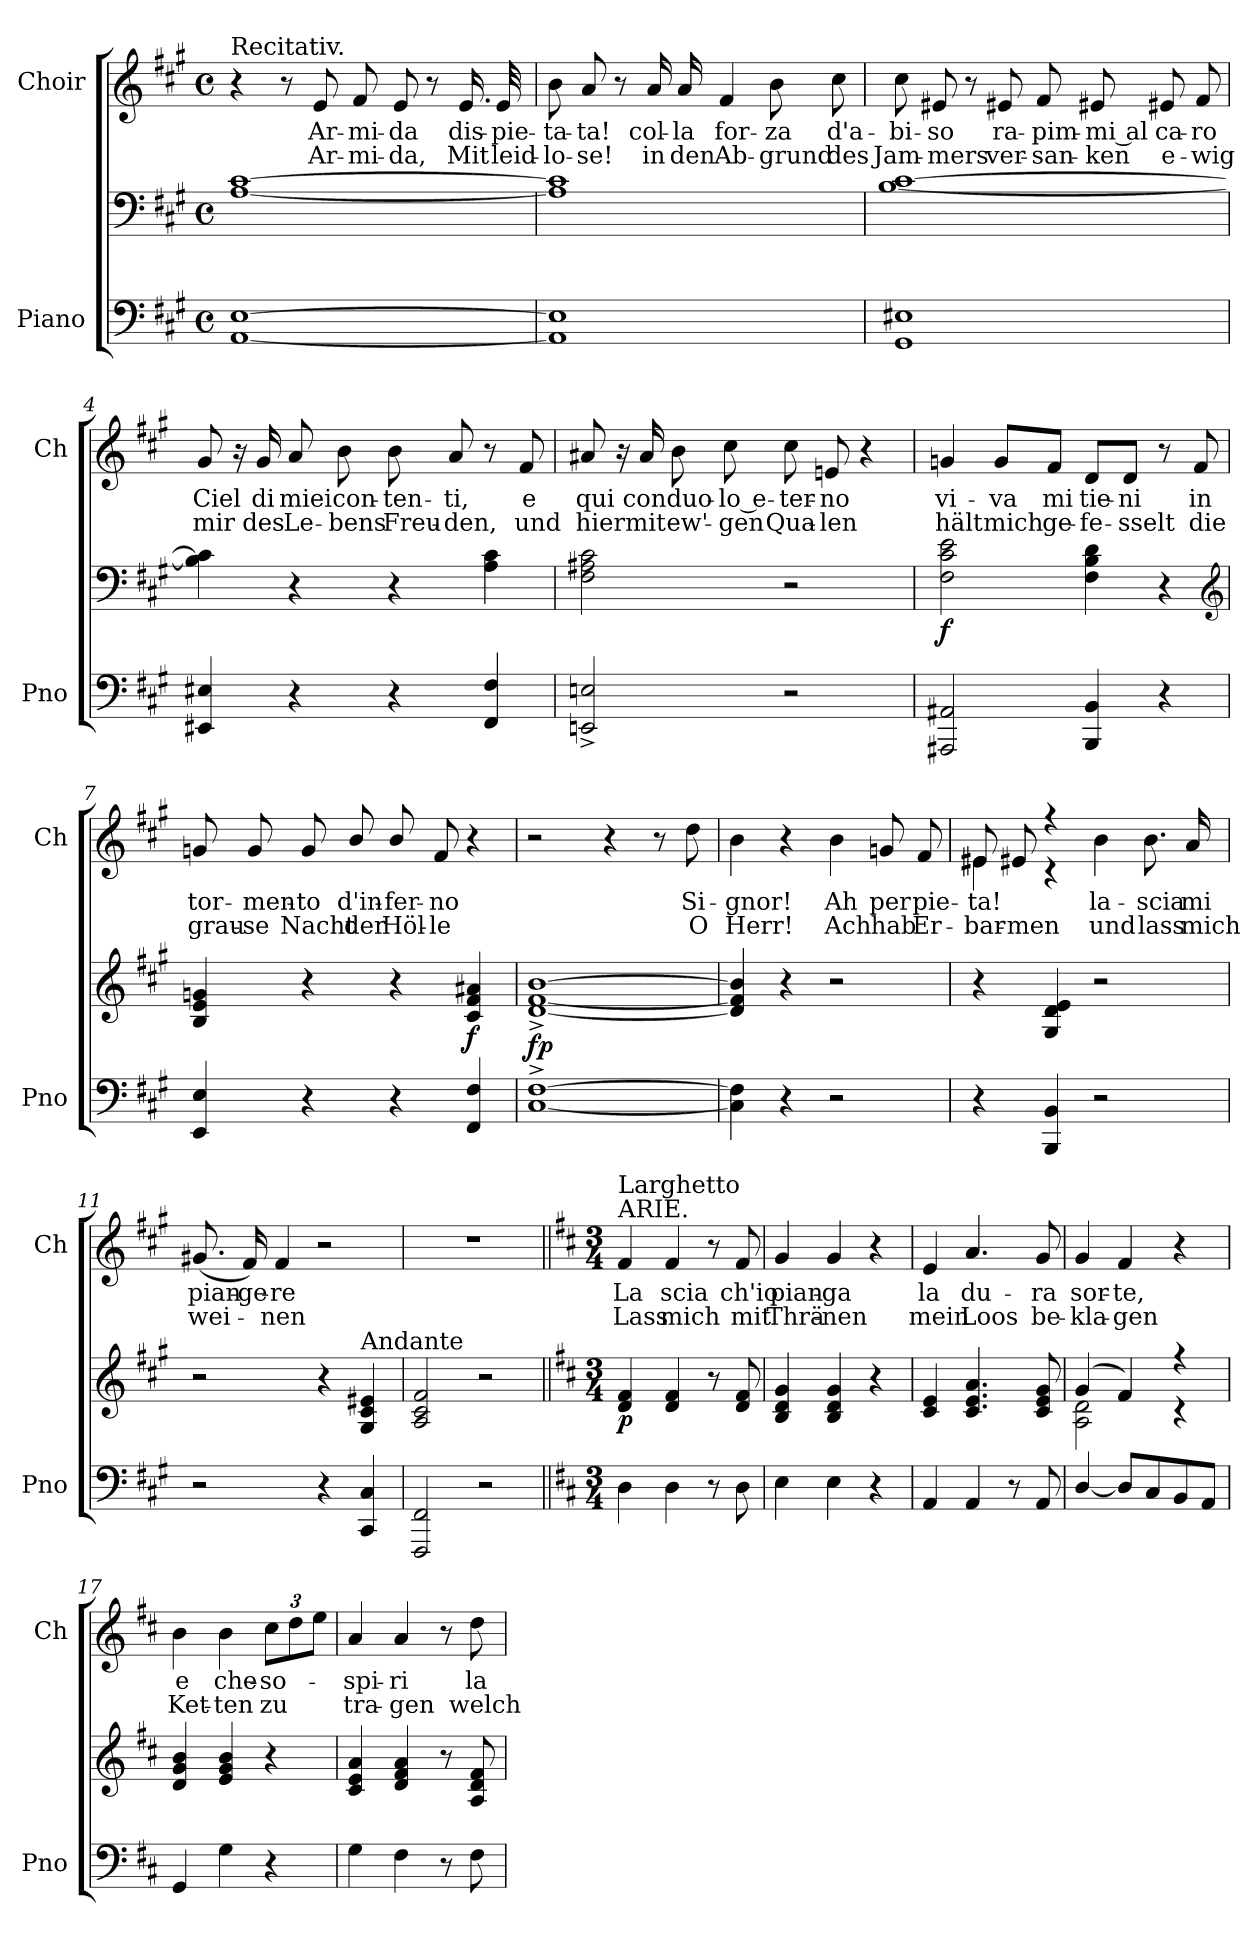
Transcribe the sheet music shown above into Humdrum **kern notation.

**kern	**kern	**dynam	**kern	**text	**text
*part2	*part2	*part2	*part1	*part1	*part1
*staff3	*staff2	*staff2/3	*staff1	*staff1	*staff1
*I"Piano	*	*	*I"Choir	*	*
*I'Pno	*	*	*I'Ch	*	*
*clefF4	*clefF4	*	*clefG2	*	*
*k[f#c#g#]	*k[f#c#g#]	*	*k[f#c#g#]	*	*
*A:	*A:	*	*A:	*	*
*M4/4	*M4/4	*	*M4/4	*	*
*met(c)	*met(c)	*	*met(c)	*	*
=1	=1	=1	=1	=1	=1
!	!	!	!LO:TX:a:t=Recitativ.	!	!
[1AA [1E	[1A [1c#	.	4r	.	.
.	.	.	8r	.	.
.	.	.	8e/	Ar-	Ar-
.	.	.	8f#/	-mi-	-mi-
.	.	.	8e/	-da	-da,
.	.	.	8r	.	.
.	.	.	16.e/	dis-	Mit
.	.	.	32e/	-pie-	leid-
=2	=2	=2	=2	=2	=2
1AA] 1E]	1A] 1c#]	.	8b\	-ta-	-lo-
.	.	.	8a/	-ta!	-se!
.	.	.	8r	.	.
.	.	.	16a/	col-	in
.	.	.	16a/	-la	den
.	.	.	4f#/	for-	Ab-
.	.	.	8b\	-za	-grund
.	.	.	8cc#\	d'a-	des
!!LO:LB:g=z
=3	=3	=3	=3	=3	=3
1GG# 1E#X	[1B [1c#	.	8cc#\	-bi-	Jam-
.	.	.	8e#X/	-so	-mers
.	.	.	8r	.	.
.	.	.	8e#X/	ra-	ver-
.	.	.	8f#/	-pim-	-san-
.	.	.	8e#X/	-mi al	-ken
.	.	.	8e#X/	ca-	e-
.	.	.	8f#/	-ro	-wig
=4	=4	=4	=4	=4	=4
4EE#X/ 4E#X/	4B\] 4c#\]	.	8g#/	Ciel	mir
.	.	.	16r	.	.
.	.	.	16g#/	di	des
4r	4r	.	8a/	miei	Le-
.	.	.	8b\	con-	-bens
4r	4r	.	8b\	-ten-	Freu-
.	.	.	8a/	-ti,	-den,
4FF#/ 4F#/	4A\ 4c#\	.	8r	.	.
.	.	.	8f#/	e	und
=5	=5	=5	=5	=5	=5
2EEn/^ 2En/^	2F#\ 2A#X\ 2c#\	.	8a#X/	qui	hier
.	.	.	16r	.	.
.	.	.	16a#/	con	mit
.	.	.	8b\	duo-	ew'-
.	.	.	8cc#\	-lo e-	-gen
2r	2r	.	8cc#\	-ter-	Qua-
.	.	.	8en/	-no	-len
.	.	.	4r	.	.
!!LO:LB:g=z
=6	=6	=6	=6	=6	=6
!	!	!LO:DY:b	!	!	!
2AAA#X/ 2AA#X/	2F#\ 2c#\ 2e\	f	4gn/	vi-	hält
.	.	.	8g/L	-va	mich
.	.	.	8f#/J	mi	ge-
4BBB/ 4BB/	4F#\ 4B\ 4d\	.	8d/L	tie-	-fe-
.	.	.	8d/J	-ni	-sselt
4r	4r	.	8r	.	.
.	.	.	8f#/	in	die
*	*clefG2	*	*	*	*
=7	=7	=7	=7	=7	=7
4EE/ 4E/	4B/ 4e/ 4gn/	.	8gn/	tor-	grau-
.	.	.	8g/	-men-	-se
4r	4r	.	8g/	-to	Nacht
.	.	.	8b/	d'in-	der
4r	4r	.	8b/	-fer-	Höl-
.	.	.	8f#/	-no	-le
!	!	!LO:DY:b	!	!	!
4FF#/ 4F#/	4c#/ 4f#/ 4a#X/	f	4r	.	.
=8	=8	=8	=8	=8	=8
!	!	!LO:DY:b	!	!	!
[1C#^ [1F#^	[1d^ [1f#^ [1b^	fp	2r	.	.
.	.	.	4r	.	.
.	.	.	8r	.	.
.	.	.	8dd\	Si-	O
!!LO:LB:g=z
=9	=9	=9	=9	=9	=9
4C#\] 4F#\]	4d/] 4f#/] 4b/]	.	4b\	-gnor!	Herr!
4r	4r	.	4r	.	.
2r	2r	.	4b\	Ah	Ach
.	.	.	8gn/	per	hab
.	.	.	8f#/	pie-	Er-
=10	=10	=10	=10	=10	=10
*	*	*	*^	*	*
4r	4r	.	8e#/	4e#X\	-ta!	-bar-
.	.	.	8e#X/	.	.	-men
4BBB/ 4BB/	4G#/ 4d/ 4e/	.	4r	4r	.	.
2r	2r	.	4b\	2ryy	la-	und
.	.	.	8.b\	.	-scia	lass
.	.	.	16a/	.	mi	mich
*	*	*	*v	*v	*	*
=11	=11	=11	=11	=11	=11
2r	2r	.	(8.g#X/	pian-	wei-
.	.	.	16f#/)	-ge-	.
.	.	.	4f#/	-re	-nen
4r	4r	.	2r	.	.
!	!LO:TX:a:t=Andante	!	!	!	!
4CC#/ 4C#/	4G#/ 4c#/ 4e#X/	.	.	.	.
=12	=12	=12	=12	=12	=12
2FFF#/ 2FF#/	2A/ 2c#/ 2f#/	.	1r	.	.
2r	2r	.	.	.	.
!!LO:LB:g=z
=13||	=13||	=13||	=13||	=13||	=13||
*k[f#c#]	*k[f#c#]	*	*k[f#c#]	*	*
*D:	*D:	*	*D:	*	*
*M3/4	*M3/4	*	*M3/4	*	*
!	!	!	!LO:TX:a:t=ARIE.	!	!
!	!	!	!LO:TX:a:t=Larghetto	!	!
!	!	!LO:DY:b	!	!	!
4D\	4d/ 4f#/	p	4f#/	La	Lass
4D\	4d/ 4f#/	.	4f#/	scia	mich
8r	8r	.	8r	.	.
8D\	8d/ 8f#/	.	8f#/	ch'io	mit
=14	=14	=14	=14	=14	=14
4E\	4B/ 4d/ 4g/	.	4g/	pian-	Thrä-
4E\	4B/ 4d/ 4g/	.	4g/	-ga	-nen
4r	4r	.	4r	.	.
=15	=15	=15	=15	=15	=15
4AA/	4c#/ 4e/	.	4e/	la	mein
4AA/	4.c#/ 4.e/ 4.a/	.	4.a/	du-	Loos
8r	.	.	.	.	.
8AA/	8c#/ 8e/ 8g/	.	8g/	-ra	be-
=16	=16	=16	=16	=16	=16
*	*^	*	*	*	*
[4D/	(4g/	2A\ 2d\	.	4g/	sor-	-kla-
8D/L]	4f#/)	.	.	4f#/	-te,	-gen
8C#/	.	.	.	.	.	.
8BB/	4r	4r	.	4r	.	.
8AA/J	.	.	.	.	.	.
*	*v	*v	*	*	*	*
=17	=17	=17	=17	=17	=17
4GG/	4d/ 4g/ 4b/	.	4b\	e	Ket-
4G\	4e/ 4g/ 4b/	.	4b\	che-	-ten
*	*	*	*Xbrackettup	*	*
4r	4r	.	12cc#\L	-so-	zu
.	.	.	12dd\	.	.
.	.	.	12ee\J	.	.
=18	=18	=18	=18	=18	=18
4G\	4c#/ 4e/ 4a/	.	4a/	-spi-	tra-
4F#\	4d/ 4f#/ 4a/	.	4a/	-ri	-gen
8r	8r	.	8r	.	.
8F#\	8A/ 8d/ 8f#/	.	8dd\	la	welch
=	=	=	=	=	=
*-	*-	*-	*-	*-	*-
